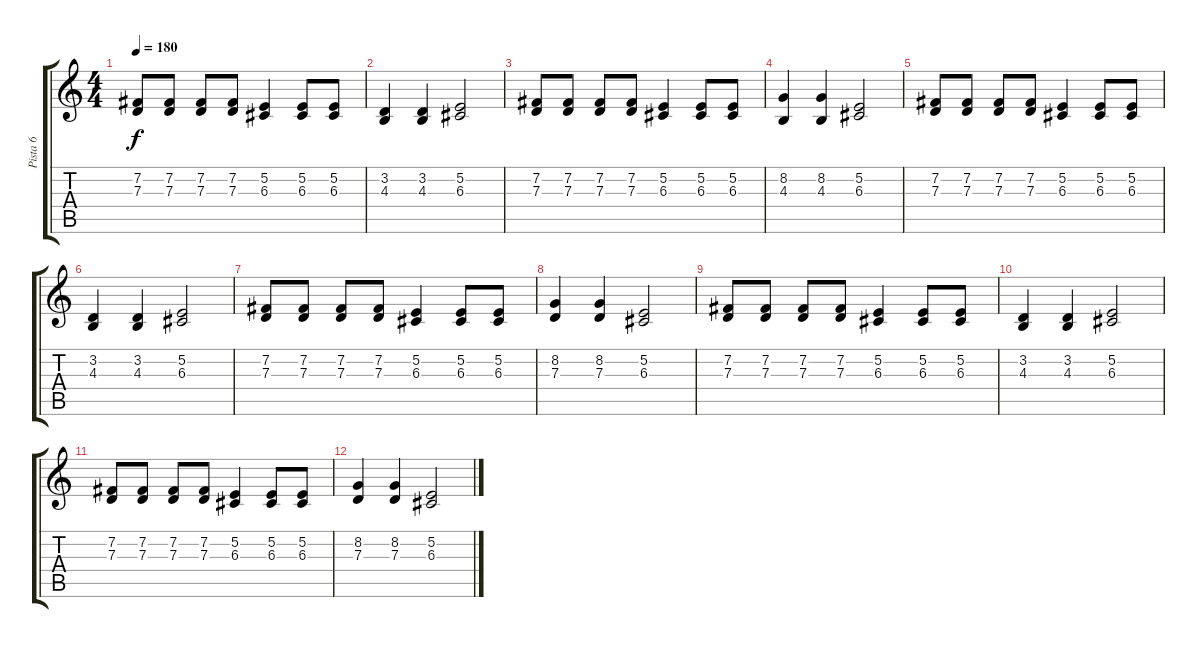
\track ("Pista 6" "Pista 6") {instrument electricgrandpiano}
\staff {score tabs}
\tuning (E4 B3 G3 D3 A2 E2) {hide}
\ts (4 4)
\tempo 180
\clef g2
\ks c
(7.2 7.3).8{dy f} (7.2 7.3).8 (7.2 7.3).8 (7.2 7.3).8 (5.2 6.3).4 (5.2 6.3).8 (5.2 6.3).8 |
(3.2 4.3).4 (3.2 4.3).4 (5.2 6.3).2 |
(7.2 7.3).8 (7.2 7.3).8 (7.2 7.3).8 (7.2 7.3).8 (5.2 6.3).4 (5.2 6.3).8 (5.2 6.3).8 |
(8.2 4.3).4 (8.2 4.3).4 (5.2 6.3).2 |
(7.2 7.3).8{volume 7} (7.2 7.3).8 (7.2 7.3).8 (7.2 7.3).8 (5.2 6.3).4 (5.2 6.3).8 (5.2 6.3).8 |
(3.2 4.3).4 (3.2 4.3).4 (5.2 6.3).2 |
(7.2 7.3).8 (7.2 7.3).8 (7.2 7.3).8 (7.2 7.3).8 (5.2 6.3).4 (5.2 6.3).8 (5.2 6.3).8 |
(8.2 7.3).4 (8.2 7.3).4 (5.2 6.3).2 |
(7.2 7.3).8{volume 0} (7.2 7.3).8 (7.2 7.3).8 (7.2 7.3).8 (5.2 6.3).4 (5.2 6.3).8 (5.2 6.3).8 |
(3.2 4.3).4 (3.2 4.3).4 (5.2 6.3).2 |
(7.2 7.3).8 (7.2 7.3).8 (7.2 7.3).8 (7.2 7.3).8 (5.2 6.3).4 (5.2 6.3).8 (5.2 6.3).8 |
(8.2 7.3).4 (8.2 7.3).4 (5.2 6.3).2
